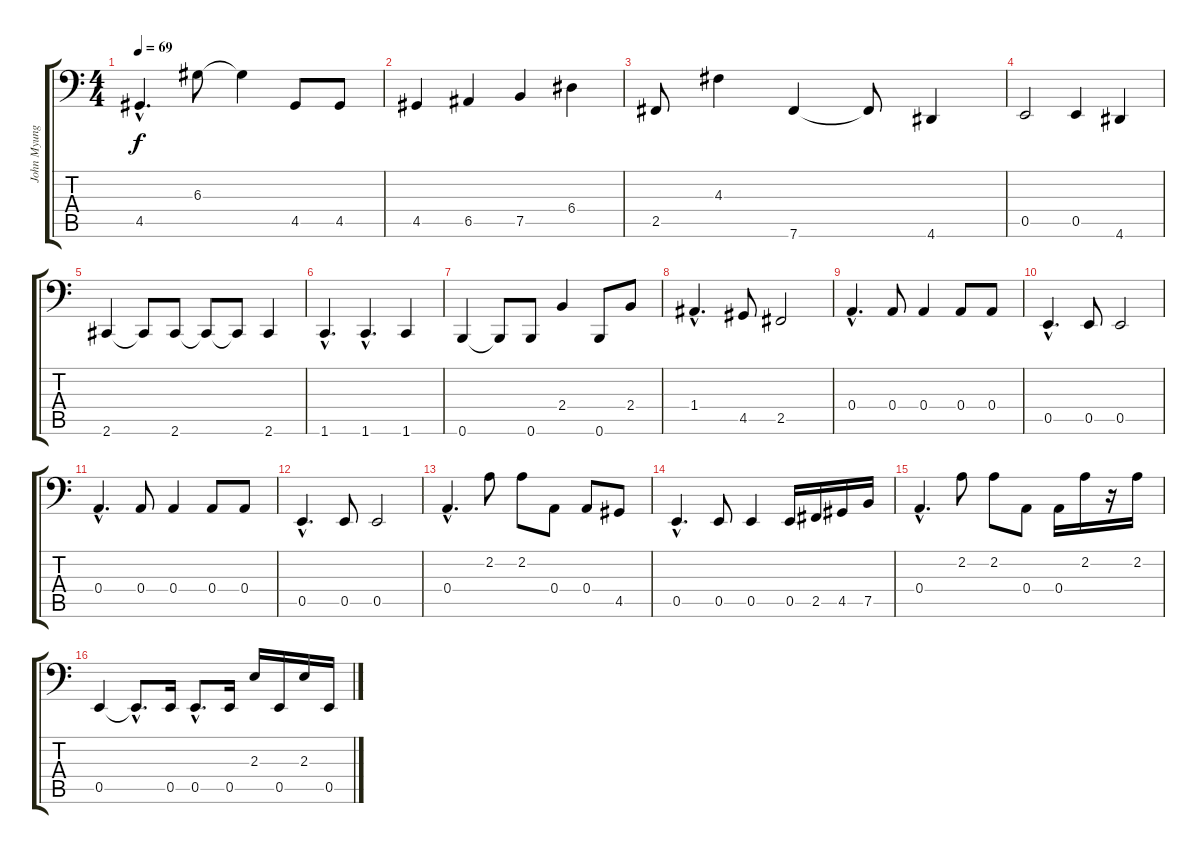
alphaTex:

\track ("John Myung" "John Myung") {instrument electricbassfinger}
\staff {score tabs}
\tuning (C3 G2 D2 A1 E1 B0) {hide}
\ts (4 4)
\tempo 69
\clef f4
\ks c
4.5{hac}.4{d dy f} 6.3.8 6.3{t}.4 4.5.8 4.5.8 |
4.5.4 6.5.4 7.5.4 6.4.4 |
2.5.8 4.3.4 7.6.4 7.6{t}.8 4.6.4 |
0.5.2 0.5.4 4.6.4 |
2.6.4 2.6{t}.8 2.6.8 2.6{t}.8 2.6{t}.8 2.6.4 |
1.6{hac}.4{d} 1.6{hac}.4{d} 1.6.4 |
0.6.4 0.6{t}.8 0.6.8 2.4.4 0.6.8 2.4.8 |
1.4{hac}.4{d} 4.5.8 2.5.2 |
0.4{hac}.4{d} 0.4.8 0.4.4 0.4.8 0.4.8 |
0.5{hac}.4{d} 0.5.8 0.5.2 |
0.4{hac}.4{d} 0.4.8 0.4.4 0.4.8 0.4.8 |
0.5{hac}.4{d} 0.5.8 0.5.2 |
0.4{hac}.4{d} 2.2.8 2.2.8 0.4.8 0.4.8 4.5.8 |
0.5{hac}.4{d} 0.5.8 0.5.4 0.5.16 2.5.16 4.5.16 7.5.16 |
0.4{hac}.4{d} 2.2.8 2.2.8 0.4.8 0.4.16 2.2.16 r.16 2.2.16 |
0.5.4 0.5{hac t}.8{d} 0.5.16 0.5{hac}.8{d} 0.5.16 2.3.16 0.5.16 2.3.16 0.5.16
